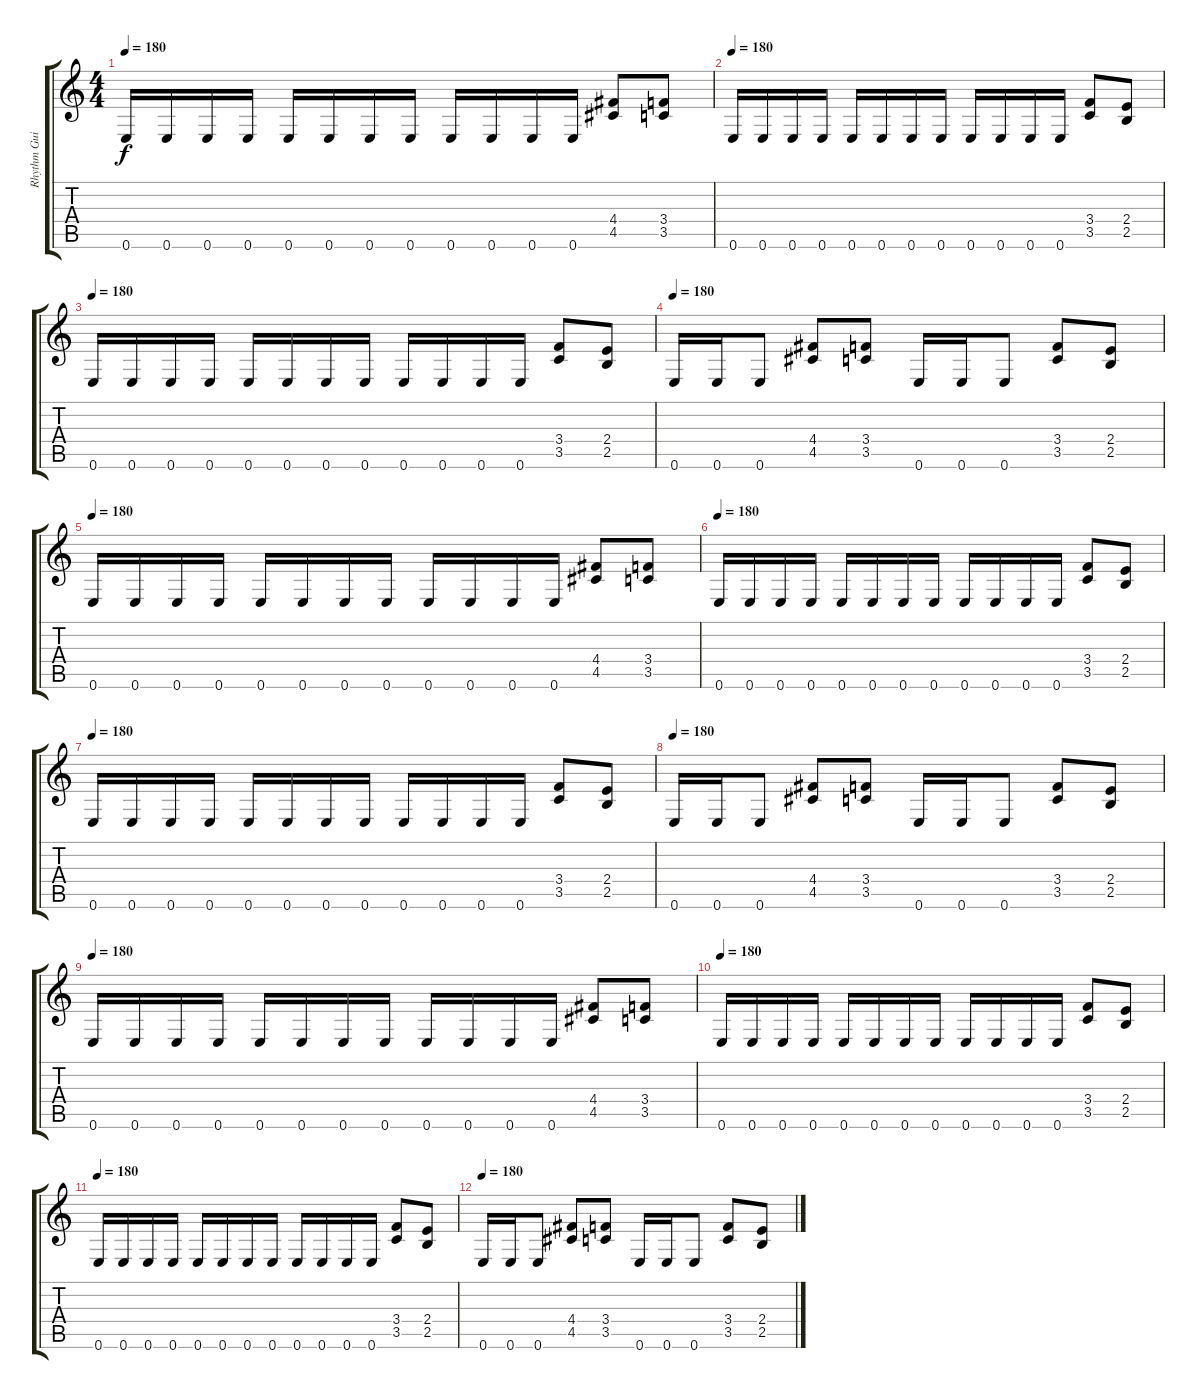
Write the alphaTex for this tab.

\track ("Rhythm Guitar" "Rhythm Gui") {instrument distortionguitar}
\staff {score tabs}
\tuning (E4 B3 G3 D3 A2 E2) {hide}
\ts (4 4)
\tempo 180
\clef g2
\ks c
0.6.16{dy f} 0.6.16 0.6.16 0.6.16 0.6.16 0.6.16 0.6.16 0.6.16 0.6.16 0.6.16 0.6.16 0.6.16 (4.4 4.5).8 (3.4 3.5).8 |
\tempo 180
0.6.16 0.6.16 0.6.16 0.6.16 0.6.16 0.6.16 0.6.16 0.6.16 0.6.16 0.6.16 0.6.16 0.6.16 (3.4 3.5).8 (2.4 2.5).8 |
\tempo 180
0.6.16 0.6.16 0.6.16 0.6.16 0.6.16 0.6.16 0.6.16 0.6.16 0.6.16 0.6.16 0.6.16 0.6.16 (3.4 3.5).8 (2.4 2.5).8 |
\tempo 180
0.6.16 0.6.16 0.6.8 (4.4 4.5).8 (3.4 3.5).8 0.6.16 0.6.16 0.6.8 (3.4 3.5).8 (2.4 2.5).8 |
\tempo 180
0.6.16 0.6.16 0.6.16 0.6.16 0.6.16 0.6.16 0.6.16 0.6.16 0.6.16 0.6.16 0.6.16 0.6.16 (4.4 4.5).8 (3.4 3.5).8 |
\tempo 180
0.6.16 0.6.16 0.6.16 0.6.16 0.6.16 0.6.16 0.6.16 0.6.16 0.6.16 0.6.16 0.6.16 0.6.16 (3.4 3.5).8 (2.4 2.5).8 |
\tempo 180
0.6.16 0.6.16 0.6.16 0.6.16 0.6.16 0.6.16 0.6.16 0.6.16 0.6.16 0.6.16 0.6.16 0.6.16 (3.4 3.5).8 (2.4 2.5).8 |
\tempo 180
0.6.16 0.6.16 0.6.8 (4.4 4.5).8 (3.4 3.5).8 0.6.16 0.6.16 0.6.8 (3.4 3.5).8 (2.4 2.5).8 |
\tempo 180
0.6.16 0.6.16 0.6.16 0.6.16 0.6.16 0.6.16 0.6.16 0.6.16 0.6.16 0.6.16 0.6.16 0.6.16 (4.4 4.5).8 (3.4 3.5).8 |
\tempo 180
0.6.16 0.6.16 0.6.16 0.6.16 0.6.16 0.6.16 0.6.16 0.6.16 0.6.16 0.6.16 0.6.16 0.6.16 (3.4 3.5).8 (2.4 2.5).8 |
\tempo 180
0.6.16 0.6.16 0.6.16 0.6.16 0.6.16 0.6.16 0.6.16 0.6.16 0.6.16 0.6.16 0.6.16 0.6.16 (3.4 3.5).8 (2.4 2.5).8 |
\tempo 180
0.6.16 0.6.16 0.6.8 (4.4 4.5).8 (3.4 3.5).8 0.6.16 0.6.16 0.6.8 (3.4 3.5).8 (2.4 2.5).8
